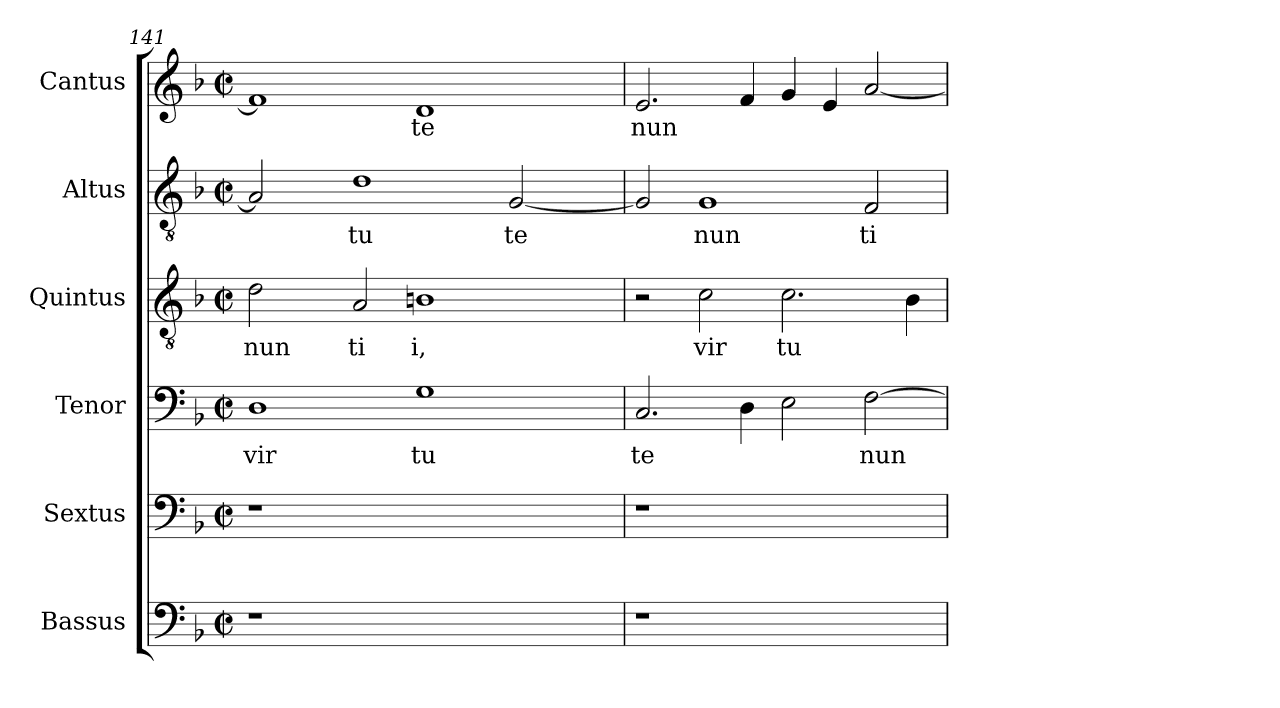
**kern	**kern	**kern	**text	**kern	**text	**kern	**text	**kern	**text
*part6	*part5	*part4	*part4	*part3	*part3	*part2	*part2	*part1	*part1
*staff6	*staff5	*staff4	*staff4	*staff3	*staff3	*staff2	*staff2	*staff1	*staff1
*I"Bassus	*I"Sextus	*I"Tenor	*	*I"Quintus	*	*I"Altus	*	*I"Cantus	*
!!LO:LB:g=z
*clefF4	*clefF4	*clefF4	*	*clefGv2	*	*clefGv2	*	*clefG2	*
*k[b-]	*k[b-]	*k[b-]	*	*k[b-]	*	*k[b-]	*	*k[b-]	*
*F:	*F:	*F:	*	*F:	*	*F:	*	*F:	*
*M2/2	*M2/2	*M2/2	*	*M2/2	*	*M2/2	*	*M2/2	*
*met(c|)	*met(c|)	*met(c|)	*	*met(c|)	*	*met(c|)	*	*met(c|)	*
=141	=141	=141	=141	=141	=141	=141	=141	=141	=141
!	!	!	!LO:LY:b:cj	!	!LO:LY:b:cj	!	!	!	!
*	*	*	*	*	*	*^	*	*^	*
1r	1r	1D	vir	2d\	nun	2A/]	32.ryy	.	1f]	4ryy	.
.	.	.	.	.	.	.	1ryy	.	.	.	.
.	.	.	.	.	.	.	.	.	.	16ryy	.
.	.	.	.	.	.	.	.	.	.	1ryy	.
!	!	!	!	!	!LO:LY:b:cj	!	!	!LO:LY:b:cj	!	!	!
.	.	.	.	2A/	ti	1d	.	tu	.	.	.
!	!	!	!LO:LY:b:cj	!	!LO:LY:b:cj	!	!	!	!	!	!LO:LY:b:cj
1ryy	1ryy	1G	tu	1Bn	i,	.	.	.	1d	.	te
.	.	.	.	.	.	.	2ryy	.	.	.	.
.	.	.	.	.	.	.	.	.	.	2ryy	.
!	!	!	!	!	!	!	!	!LO:LY:b:cj	!	!	!
.	.	.	.	.	.	[<2G/	.	te	.	.	.
.	.	.	.	.	.	.	4ryy	.	.	.	.
.	.	.	.	.	.	.	8ryy	.	.	.	.
.	.	.	.	.	.	.	.	.	.	8.ryy	.
.	.	.	.	.	.	.	16ryy	.	.	.	.
.	.	.	.	.	.	.	64ryy	.	.	.	.
=142	=142	=142	=142	=142	=142	=142	=142	=142	=142	=142	=142
!	!	!	!LO:LY:b:cj	!	!	!	!	!	!	!	!LO:LY:b
*	*	*	*	*	*	*v	*v	*	*	*	*
*	*	*	*	*	*	*	*	*v	*v	*
1r	1r	2.C/	te	2r	.	2G/]	.	2.e/	nun
!	!	!	!	!	!LO:LY:b:cj	!	!LO:LY:b:cj	!	!
.	.	.	.	2c\	vir	1G	nun	.	.
.	.	4D\	.	.	.	.	.	4f/	.
!	!	!	!	!	!LO:LY:b:cj	!	!	!	!
1ryy	1ryy	2E\	.	2.c\	tu	.	.	4g/	.
.	.	.	.	.	.	.	.	4e/	.
!	!	!	!LO:LY:b	!	!	!	!LO:LY:b:cj	!	!
.	.	[>2F\	nun	.	.	2F/	ti	[<2a/	.
.	.	.	.	4B-\	.	.	.	.	.
=	=	=	=	=	=	=	=	=	=
*-	*-	*-	*-	*-	*-	*-	*-	*-	*-
